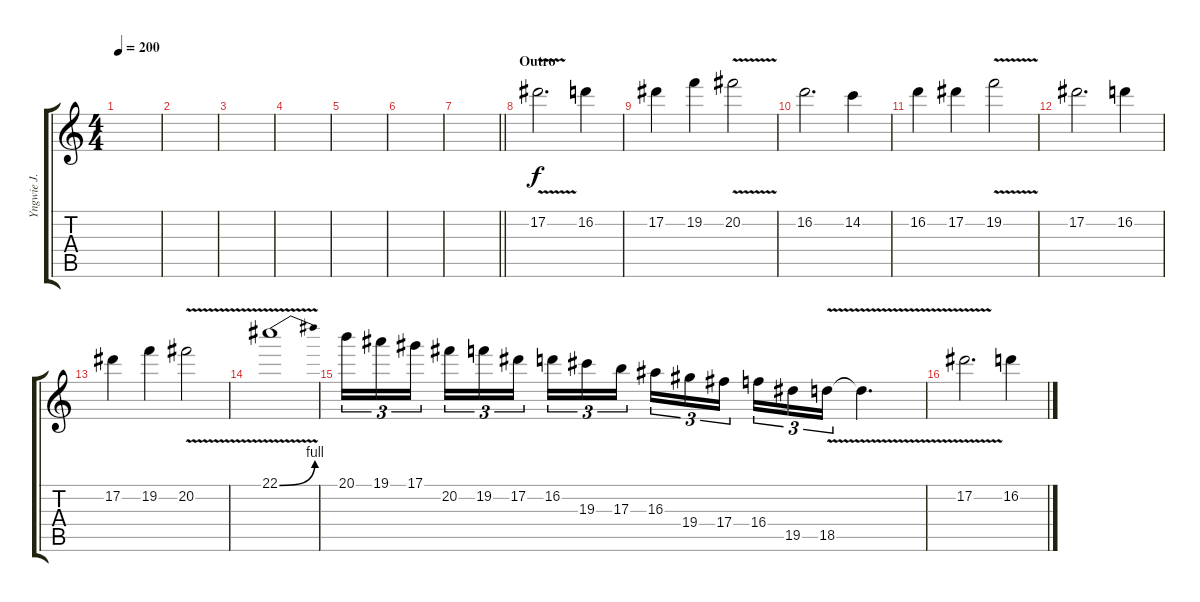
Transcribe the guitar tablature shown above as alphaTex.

\track ("Yngwie J. Malmsteen" "Yngwie J. ") {instrument overdrivenguitar}
\staff {score tabs}
\tuning (Eb4 Bb3 Gb3 Db3 Ab2 Eb2) {hide}
\ts (4 4)
\tempo 200
\clef g2
\ks c
|
|
|
|
|
|
\barLineRight lightlight
|
\section ("" "Outro")
17.2{v}.2{d} 16.2.4 |
17.2.4 19.2.4 20.2{v}.2 |
16.2.2{d} 14.2.4 |
16.2.4 17.2.4 19.2{v}.2 |
17.2.2{d} 16.2.4 |
17.2.4 19.2.4 20.2{v}.2 |
22.1{be (bend 0 0 60 4) v}.1 |
20.1.16{tu (3 2)} 19.1.16{tu (3 2)} 17.1.16{tu (3 2) beam splitsecondary} 20.2.16{tu (3 2)} 19.2.16{tu (3 2)} 17.2.16{tu (3 2)} 16.2.16{tu (3 2)} 19.3.16{tu (3 2)} 17.3.16{tu (3 2) beam splitsecondary} 16.3.16{tu (3 2)} 19.4.16{tu (3 2)} 17.4.16{tu (3 2)} 16.4.16{tu (3 2)} 19.5.16{tu (3 2)} 18.5{v}.16{tu (3 2)} 18.5{t}.4{d} |
17.2{v}.2{d} 16.2.4
